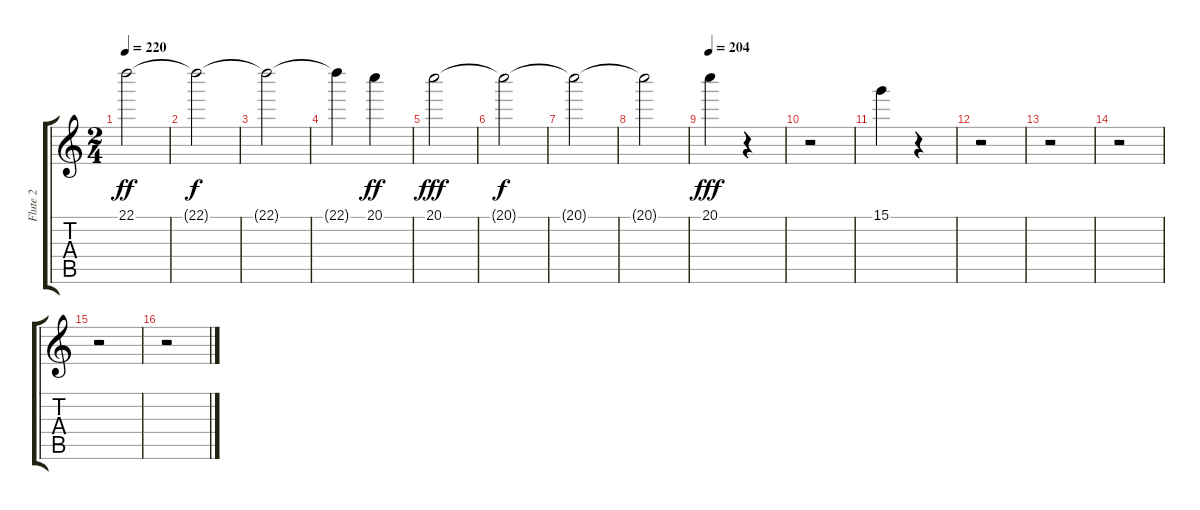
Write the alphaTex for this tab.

\track ("Flute 2" "Flute 2") {instrument acousticguitarnylon}
\staff {score tabs}
\tuning (E4 B3 G3 D3 A2 E2) {hide}
\ts (2 4)
\tempo 220
\clef g2
\ks c
22.1.2{dy ff} |
22.1{t}.2{dy f} |
22.1{t}.2 |
22.1{t}.4 20.1.4{dy ff} |
20.1.2{dy fff} |
20.1{t}.2{dy f} |
20.1{t}.2 |
20.1{t}.2 |
\tempo 204
20.1.4{dy fff} r.4 |
r.2 |
15.1.4 r.4 |
r.2 |
r.2 |
r.2 |
r.2 |
r.2
